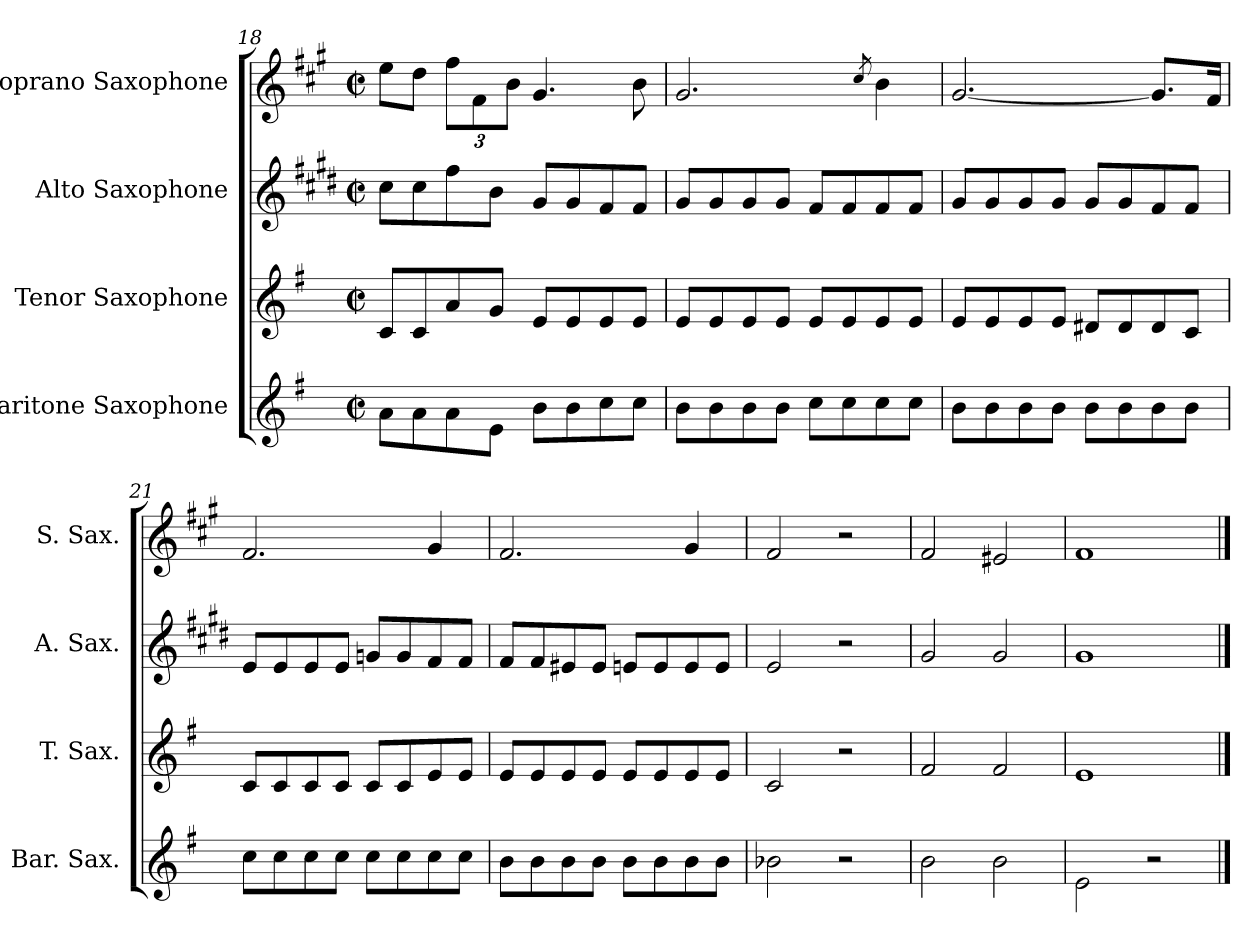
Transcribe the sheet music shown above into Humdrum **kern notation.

**kern	**kern	**kern	**kern
*part4	*part3	*part2	*part1
*staff4	*staff3	*staff2	*staff1
*I"Baritone Saxophone	*I"Tenor Saxophone	*I"Alto Saxophone	*I"Soprano Saxophone
*I'Bar. Sax.	*I'T. Sax.	*I'A. Sax.	*I'S. Sax.
*clefG2	*clefG2	*clefG2	*clefG2
*ITrd12c21	*ITrd8c14	*ITrd5c9	*ITrd1c2
*k[f#]	*k[f#]	*k[f#]	*k[f#]
*M2/2	*M2/2	*M2/2	*M2/2
*met(c|)	*met(c|)	*met(c|)	*met(c|)
=18	=18	=18	=18
8A\L	8C/L	8e\L	8dd\L
8A\	8C/	8e\	8cc\J
*	*	*	*Xbrackettup
8A\	8A/	8a\	12ee\L
.	.	.	12e\
8E\J	8G/J	8d\J	.
.	.	.	12a\J
8B\L	8E/L	8B/L	4.f#/
8B\	8E/	8B/	.
8c\	8E/	8A/	.
8c\J	8E/J	8A/J	8a\
=19	=19	=19	=19
8B\L	8E/L	8B/L	2.f#/
8B\	8E/	8B/	.
8B\	8E/	8B/	.
8B\J	8E/J	8B/J	.
8c\L	8E/L	8A/L	.
8c\	8E/	8A/	.
.	.	.	8qb/
8c\	8E/	8A/	4a\
8c\J	8E/J	8A/J	.
!!LO:PB:g=z
=20	=20	=20	=20
8B\L	8E/L	8B/L	[2.f#/
8B\	8E/	8B/	.
8B\	8E/	8B/	.
8B\J	8E/J	8B/J	.
8B\L	8D#X/L	8B/L	.
8B\	8D#/	8B/	.
8B\	8D#/	8A/	8.f#/L]
8B\J	8C/J	8A/J	.
.	.	.	16e/Jk
=21	=21	=21	=21
8c\L	8C/L	8G/L	2.e/
8c\	8C/	8G/	.
8c\	8C/	8G/	.
8c\J	8C/J	8G/J	.
8c\L	8C/L	8B-X/L	.
8c\	8C/	8B-/	.
8c\	8E/	8A/	4f#/
8c\J	8E/J	8A/J	.
=22	=22	=22	=22
8B\L	8E/L	8A/L	2.e/
8B\	8E/	8A/	.
8B\	8E/	8G#X/	.
8B\J	8E/J	8G#/J	.
8B\L	8E/L	8Gn/L	.
8B\	8E/	8G/	.
8B\	8E/	8G/	4f#/
8B\J	8E/J	8G/J	.
=23	=23	=23	=23
2B-X\	2C/	2G/	2e/
2r	2r	2r	2r
=24	=24	=24	=24
2B\	2F#/	2B/	2e/
2B\	2F#/	2B/	2d#X/
!!LO:LB:g=z
=25	=25	=25	=25
2E\	1E	1B	1e
2r	.	.	.
==	==	==	==
*-	*-	*-	*-
